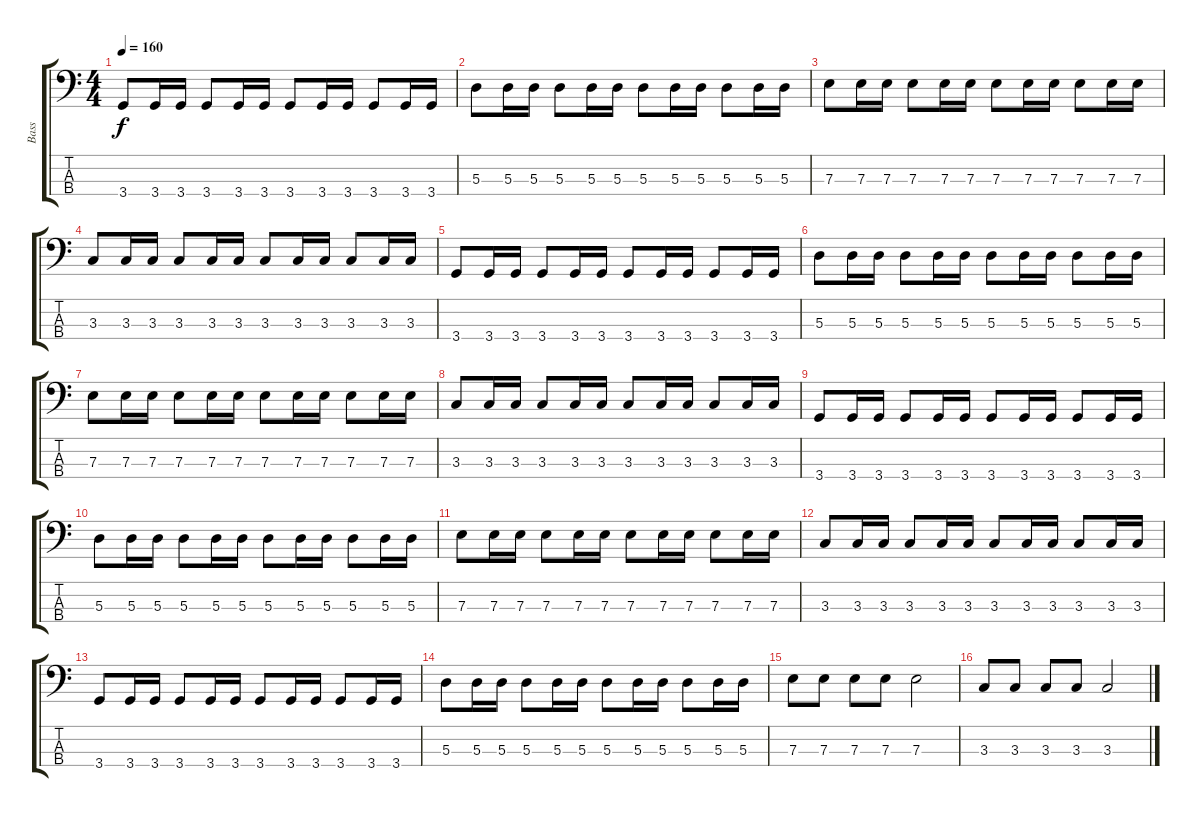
\track ("Bass" "Bass") {instrument electricbassfinger}
\staff {score tabs}
\tuning (G2 D2 A1 E1) {hide}
\ts (4 4)
\tempo 160
\clef f4
\ks c
3.4.8{dy f} 3.4.16 3.4.16 3.4.8 3.4.16 3.4.16 3.4.8 3.4.16 3.4.16 3.4.8 3.4.16 3.4.16 |
5.3.8 5.3.16 5.3.16 5.3.8 5.3.16 5.3.16 5.3.8 5.3.16 5.3.16 5.3.8 5.3.16 5.3.16 |
7.3.8 7.3.16 7.3.16 7.3.8 7.3.16 7.3.16 7.3.8 7.3.16 7.3.16 7.3.8 7.3.16 7.3.16 |
3.3.8 3.3.16 3.3.16 3.3.8 3.3.16 3.3.16 3.3.8 3.3.16 3.3.16 3.3.8 3.3.16 3.3.16 |
3.4.8 3.4.16 3.4.16 3.4.8 3.4.16 3.4.16 3.4.8 3.4.16 3.4.16 3.4.8 3.4.16 3.4.16 |
5.3.8 5.3.16 5.3.16 5.3.8 5.3.16 5.3.16 5.3.8 5.3.16 5.3.16 5.3.8 5.3.16 5.3.16 |
7.3.8 7.3.16 7.3.16 7.3.8 7.3.16 7.3.16 7.3.8 7.3.16 7.3.16 7.3.8 7.3.16 7.3.16 |
3.3.8 3.3.16 3.3.16 3.3.8 3.3.16 3.3.16 3.3.8 3.3.16 3.3.16 3.3.8 3.3.16 3.3.16 |
3.4.8 3.4.16 3.4.16 3.4.8 3.4.16 3.4.16 3.4.8 3.4.16 3.4.16 3.4.8 3.4.16 3.4.16 |
5.3.8 5.3.16 5.3.16 5.3.8 5.3.16 5.3.16 5.3.8 5.3.16 5.3.16 5.3.8 5.3.16 5.3.16 |
7.3.8 7.3.16 7.3.16 7.3.8 7.3.16 7.3.16 7.3.8 7.3.16 7.3.16 7.3.8 7.3.16 7.3.16 |
3.3.8 3.3.16 3.3.16 3.3.8 3.3.16 3.3.16 3.3.8 3.3.16 3.3.16 3.3.8 3.3.16 3.3.16 |
3.4.8 3.4.16 3.4.16 3.4.8 3.4.16 3.4.16 3.4.8 3.4.16 3.4.16 3.4.8 3.4.16 3.4.16 |
5.3.8 5.3.16 5.3.16 5.3.8 5.3.16 5.3.16 5.3.8 5.3.16 5.3.16 5.3.8 5.3.16 5.3.16 |
7.3.8 7.3.8 7.3.8 7.3.8 7.3.2 |
3.3.8 3.3.8 3.3.8 3.3.8 3.3.2
